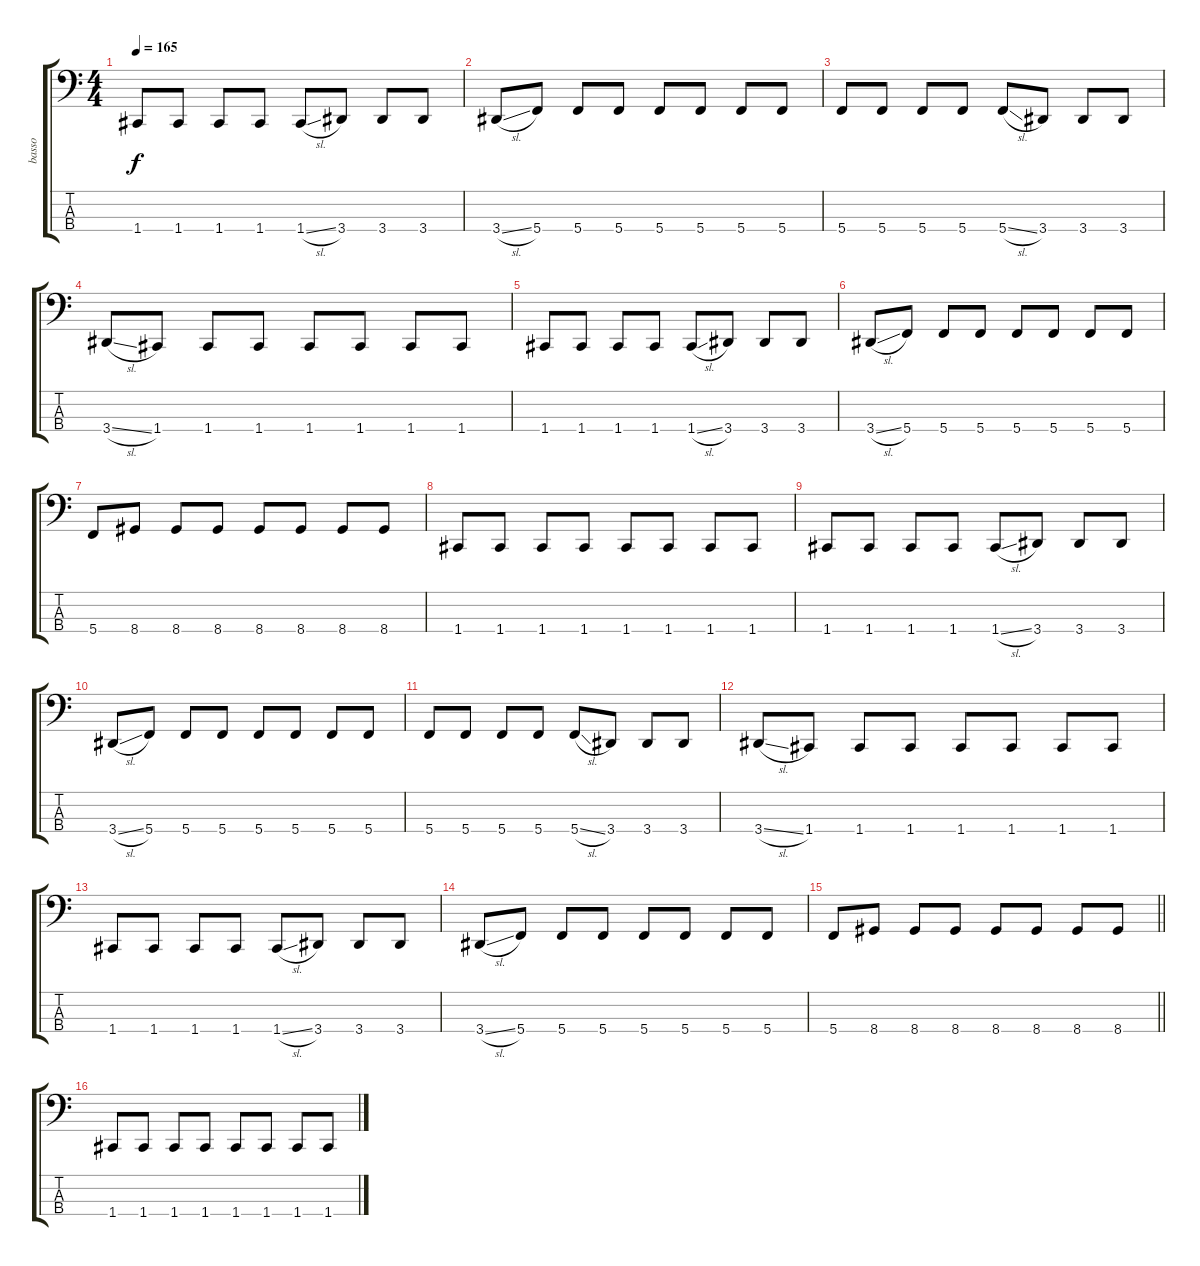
\track ("basso" "basso") {instrument electricbasspick}
\staff {score tabs}
\tuning (F2 C2 G1 C1) {hide}
\ts (4 4)
\tempo 165
\clef f4
\ks c
1.4.8{dy f} 1.4.8 1.4.8 1.4.8 1.4{sl}.8 3.4.8 3.4.8 3.4.8 |
3.4{sl}.8 5.4.8 5.4.8 5.4.8 5.4.8 5.4.8 5.4.8 5.4.8 |
5.4.8 5.4.8 5.4.8 5.4.8 5.4{sl}.8 3.4.8 3.4.8 3.4.8 |
3.4{sl}.8 1.4.8 1.4.8 1.4.8 1.4.8 1.4.8 1.4.8 1.4.8 |
1.4.8 1.4.8 1.4.8 1.4.8 1.4{sl}.8 3.4.8 3.4.8 3.4.8 |
3.4{sl}.8 5.4.8 5.4.8 5.4.8 5.4.8 5.4.8 5.4.8 5.4.8 |
5.4.8 8.4.8 8.4.8 8.4.8 8.4.8 8.4.8 8.4.8 8.4.8 |
1.4.8 1.4.8 1.4.8 1.4.8 1.4.8 1.4.8 1.4.8 1.4.8 |
1.4.8 1.4.8 1.4.8 1.4.8 1.4{sl}.8 3.4.8 3.4.8 3.4.8 |
3.4{sl}.8 5.4.8 5.4.8 5.4.8 5.4.8 5.4.8 5.4.8 5.4.8 |
5.4.8 5.4.8 5.4.8 5.4.8 5.4{sl}.8 3.4.8 3.4.8 3.4.8 |
3.4{sl}.8 1.4.8 1.4.8 1.4.8 1.4.8 1.4.8 1.4.8 1.4.8 |
1.4.8 1.4.8 1.4.8 1.4.8 1.4{sl}.8 3.4.8 3.4.8 3.4.8 |
3.4{sl}.8 5.4.8 5.4.8 5.4.8 5.4.8 5.4.8 5.4.8 5.4.8 |
\barLineRight lightlight
5.4.8 8.4.8 8.4.8 8.4.8 8.4.8 8.4.8 8.4.8 8.4.8 |
1.4.8 1.4.8 1.4.8 1.4.8 1.4.8 1.4.8 1.4.8 1.4.8
